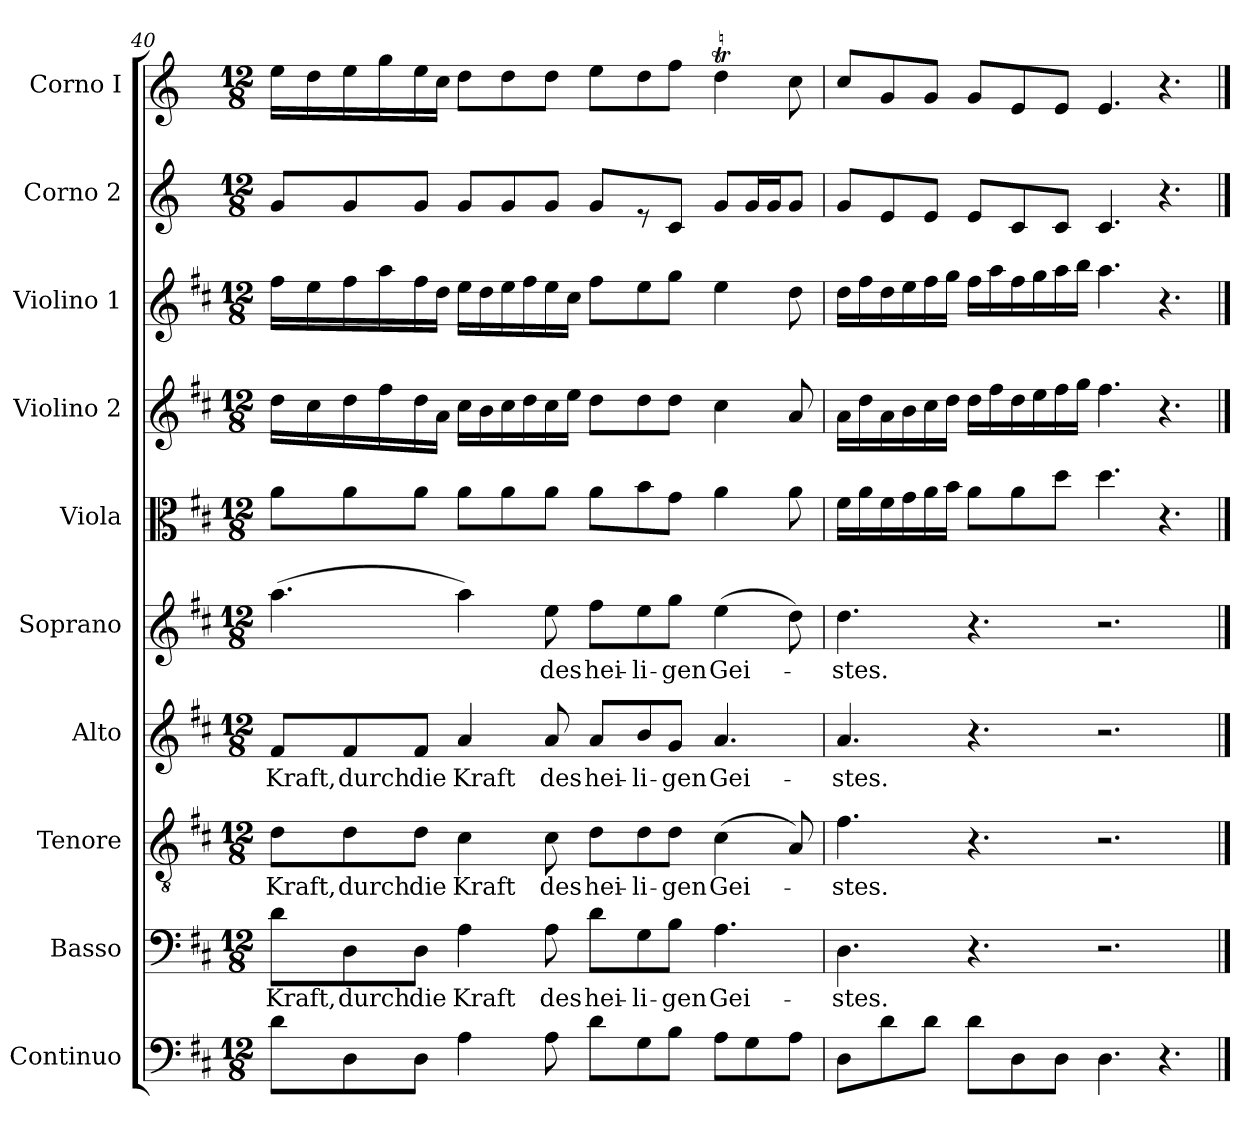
**kern	**kern	**text	**kern	**text	**kern	**text	**kern	**text	**kern	**kern	**kern	**kern	**kern
*part10	*part9	*part9	*part8	*part8	*part7	*part7	*part6	*part6	*part5	*part4	*part3	*part2	*part1
*staff10	*staff9	*staff9	*staff8	*staff8	*staff7	*staff7	*staff6	*staff6	*staff5	*staff4	*staff3	*staff2	*staff1
*I"Continuo	*I"Basso	*	*I"Tenore	*	*I"Alto	*	*I"Soprano	*	*I"Viola	*I"Violino 2	*I"Violino 1	*I"Corno 2	*I"Corno I
!!LO:PB:g=z
*clefF4	*clefF4	*	*clefGv2	*	*clefG2	*	*clefG2	*	*clefC3	*clefG2	*clefG2	*clefG2	*clefG2
*	*	*	*	*	*	*	*	*	*	*	*	*ITrd-1c-2	*ITrd-1c-2
*k[f#c#]	*k[f#c#]	*	*k[f#c#]	*	*k[f#c#]	*	*k[f#c#]	*	*k[f#c#]	*k[f#c#]	*k[f#c#]	*k[f#c#]	*k[f#c#]
*M12/8	*M12/8	*	*M12/8	*	*M12/8	*	*M12/8	*	*M12/8	*M12/8	*M12/8	*M12/8	*M12/8
=40	=40	=40	=40	=40	=40	=40	=40	=40	=40	=40	=40	=40	=40
!	!	!LO:LY:b	!	!LO:LY:b	!	!LO:LY:b	!	!	!	!	!	!	!
8d\L	8d\L	Kraft,	8d\L	Kraft,	8f#/L	Kraft,	(>4.aa\	.	8a\L	16dd\LL	16ff#\LL	8a/L	16ff#\LL
.	.	.	.	.	.	.	.	.	.	16cc#\	16ee\	.	16ee\
!	!	!LO:LY:b	!	!LO:LY:b	!	!LO:LY:b	!	!	!	!	!	!	!
8D\	8D\	durch	8d\	durch	8f#/	durch	.	.	8a\	16dd\	16ff#\	8a/	16ff#\
.	.	.	.	.	.	.	.	.	.	16ff#\	16aa\	.	16aa\
!	!	!LO:LY:b	!	!LO:LY:b	!	!LO:LY:b	!	!	!	!	!	!	!
8D\J	8D\J	die	8d\J	die	8f#/J	die	.	.	8a\J	16dd\	16ff#\	8a/J	16ff#\
.	.	.	.	.	.	.	.	.	.	16a\JJ	16dd\JJ	.	16dd\JJ
!	!	!LO:LY:b	!	!LO:LY:b	!	!LO:LY:b	!	!	!	!	!	!	!
4A\	4A\	Kraft	4c#\	Kraft	4a/	Kraft	4aa\)	.	8a\L	16cc#\LL	16ee\LL	8a/L	8ee\L
.	.	.	.	.	.	.	.	.	.	16b\	16dd\	.	.
.	.	.	.	.	.	.	.	.	8a\	16cc#\	16ee\	8a/	8ee\
.	.	.	.	.	.	.	.	.	.	16dd\	16ff#\	.	.
!	!	!LO:LY:b	!	!LO:LY:b	!	!LO:LY:b	!	!LO:LY:b	!	!	!	!	!
8A\	8A\	des	8c#\	des	8a/	des	8ee\	des	8a\J	16cc#\	16ee\	8a/J	8ee\J
.	.	.	.	.	.	.	.	.	.	16ee\JJ	16cc#\JJ	.	.
!	!	!LO:LY:b	!	!LO:LY:b	!	!LO:LY:b	!	!LO:LY:b	!	!	!	!	!
8d\L	8d\L	hei-	8d\L	hei-	8a/L	hei-	8ff#\L	hei-	8a\L	8dd\L	8ff#\L	8a/L	8ff#\L
!	!	!LO:LY:b	!	!LO:LY:b	!	!LO:LY:b	!	!LO:LY:b	!	!	!	!	!
8G\	8G\	-li-	8d\	-li-	8b/	-li-	8ee\	-li-	8b\	8dd\	8ee\	8r	8ee\
!	!	!LO:LY:b	!	!LO:LY:b	!	!LO:LY:b	!	!LO:LY:b	!	!	!	!	!
8B\J	8B\J	-gen	8d\J	-gen	8g/J	-gen	8gg\J	-gen	8g\J	8dd\J	8gg\J	8d/J	8gg\J
!	!	!LO:LY:b	!	!LO:LY:b	!	!LO:LY:b	!	!LO:LY:b	!	!	!	!	!
8A\L	4.A\	Gei-	(>4c#\	Gei-	4.a/	Gei-	(>4ee\	Gei-	4a\	4cc#\	4ee\	8a/L	4eet\
8G\	.	.	.	.	.	.	.	.	.	.	.	16a/L	.
.	.	.	.	.	.	.	.	.	.	.	.	16a/J	.
8A\J	.	.	8A/)	.	.	.	8dd\)	.	8a\	8a/	8dd\	8a/J	8dd\
!!LO:PB:g=z
=41	=41	=41	=41	=41	=41	=41	=41	=41	=41	=41	=41	=41	=41
!	!	!LO:LY:b	!	!LO:LY:b	!	!LO:LY:b	!	!LO:LY:b	!	!	!	!	!
8D\L	4.D\	-stes.	4.f#\	-stes.	4.a/	-stes.	4.dd\	-stes.	16f#\LL	16a\LL	16dd\LL	8a/L	8dd/L
.	.	.	.	.	.	.	.	.	16a\	16dd\	16ff#\	.	.
8d\	.	.	.	.	.	.	.	.	16f#\	16a\	16dd\	8f#/	8a/
.	.	.	.	.	.	.	.	.	16g\	16b\	16ee\	.	.
8d\J	.	.	.	.	.	.	.	.	16a\	16cc#\	16ff#\	8f#/J	8a/J
.	.	.	.	.	.	.	.	.	16b\JJ	16dd\JJ	16gg\JJ	.	.
8d\L	4.r	.	4.r	.	4.r	.	4.r	.	8a\L	16dd\LL	16ff#\LL	8f#/L	8a/L
.	.	.	.	.	.	.	.	.	.	16ff#\	16aa\	.	.
8D\	.	.	.	.	.	.	.	.	8a\	16dd\	16ff#\	8d/	8f#/
.	.	.	.	.	.	.	.	.	.	16ee\	16gg\	.	.
8D\J	.	.	.	.	.	.	.	.	8dd\J	16ff#\	16aa\	8d/J	8f#/J
.	.	.	.	.	.	.	.	.	.	16gg\JJ	16bb\JJ	.	.
4.D\	2.r	.	2.r	.	2.r	.	2.r	.	4.dd\	4.ff#\	4.aa\	4.d/	4.f#/
4.r	.	.	.	.	.	.	.	.	4.r	4.r	4.r	4.r	4.r
==	==	==	==	==	==	==	==	==	==	==	==	==	==
*-	*-	*-	*-	*-	*-	*-	*-	*-	*-	*-	*-	*-	*-
